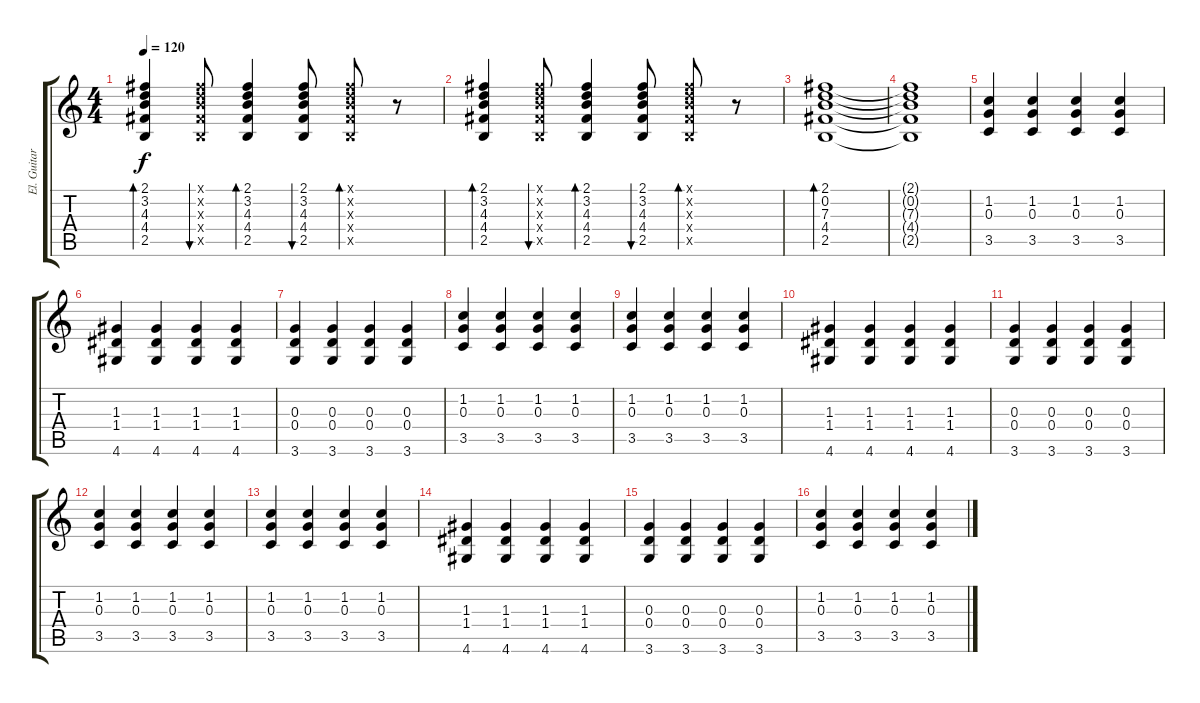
\track ("El. Guitar 2" "El. Guitar") {instrument distortionguitar}
\staff {score tabs}
\tuning (E4 B3 G3 D3 A2 E2) {hide}
\ts (4 4)
\tempo 120
\clef g2
\ks c
(2.1 3.2 4.3 4.4 2.5).4{bd 120 dy f} (2.1{x} 3.2{x} 4.3{x} 4.4{x} 2.5{x}).8{bu 120} (2.1 3.2 4.3 4.4 2.5).4{bd 120} (2.1 3.2 4.3 4.4 2.5).8{bu 120} (2.1{x} 3.2{x} 4.3{x} 4.4{x} 2.5{x}).8{bd 120} r.8 |
(2.1 3.2 4.3 4.4 2.5).4{bd 120} (2.1{x} 3.2{x} 4.3{x} 4.4{x} 2.5{x}).8{bu 120} (2.1 3.2 4.3 4.4 2.5).4{bd 120} (2.1 3.2 4.3 4.4 2.5).8{bu 120} (2.1{x} 3.2{x} 4.3{x} 4.4{x} 2.5{x}).8{bd 120} r.8 |
(2.1 0.2 7.3 4.4 2.5).1{bd 120} |
(2.1{t} 0.2{t} 7.3{t} 4.4{t} 2.5{t}).1 |
(1.2 0.3 3.5).4{volume 15 instrument distortionguitar} (1.2 0.3 3.5).4 (1.2 0.3 3.5).4 (1.2 0.3 3.5).4 |
(1.3 1.4 4.6).4 (1.3 1.4 4.6).4 (1.3 1.4 4.6).4 (1.3 1.4 4.6).4 |
(0.3 0.4 3.6).4 (0.3 0.4 3.6).4 (0.3 0.4 3.6).4 (0.3 0.4 3.6).4 |
(1.2 0.3 3.5).4 (1.2 0.3 3.5).4 (1.2 0.3 3.5).4 (1.2 0.3 3.5).4 |
(1.2 0.3 3.5).4 (1.2 0.3 3.5).4 (1.2 0.3 3.5).4 (1.2 0.3 3.5).4 |
(1.3 1.4 4.6).4 (1.3 1.4 4.6).4 (1.3 1.4 4.6).4 (1.3 1.4 4.6).4 |
(0.3 0.4 3.6).4 (0.3 0.4 3.6).4 (0.3 0.4 3.6).4 (0.3 0.4 3.6).4 |
(1.2 0.3 3.5).4 (1.2 0.3 3.5).4 (1.2 0.3 3.5).4 (1.2 0.3 3.5).4 |
(1.2 0.3 3.5).4 (1.2 0.3 3.5).4 (1.2 0.3 3.5).4 (1.2 0.3 3.5).4 |
(1.3 1.4 4.6).4 (1.3 1.4 4.6).4 (1.3 1.4 4.6).4 (1.3 1.4 4.6).4 |
(0.3 0.4 3.6).4 (0.3 0.4 3.6).4 (0.3 0.4 3.6).4 (0.3 0.4 3.6).4 |
(1.2 0.3 3.5).4 (1.2 0.3 3.5).4 (1.2 0.3 3.5).4 (1.2 0.3 3.5).4
